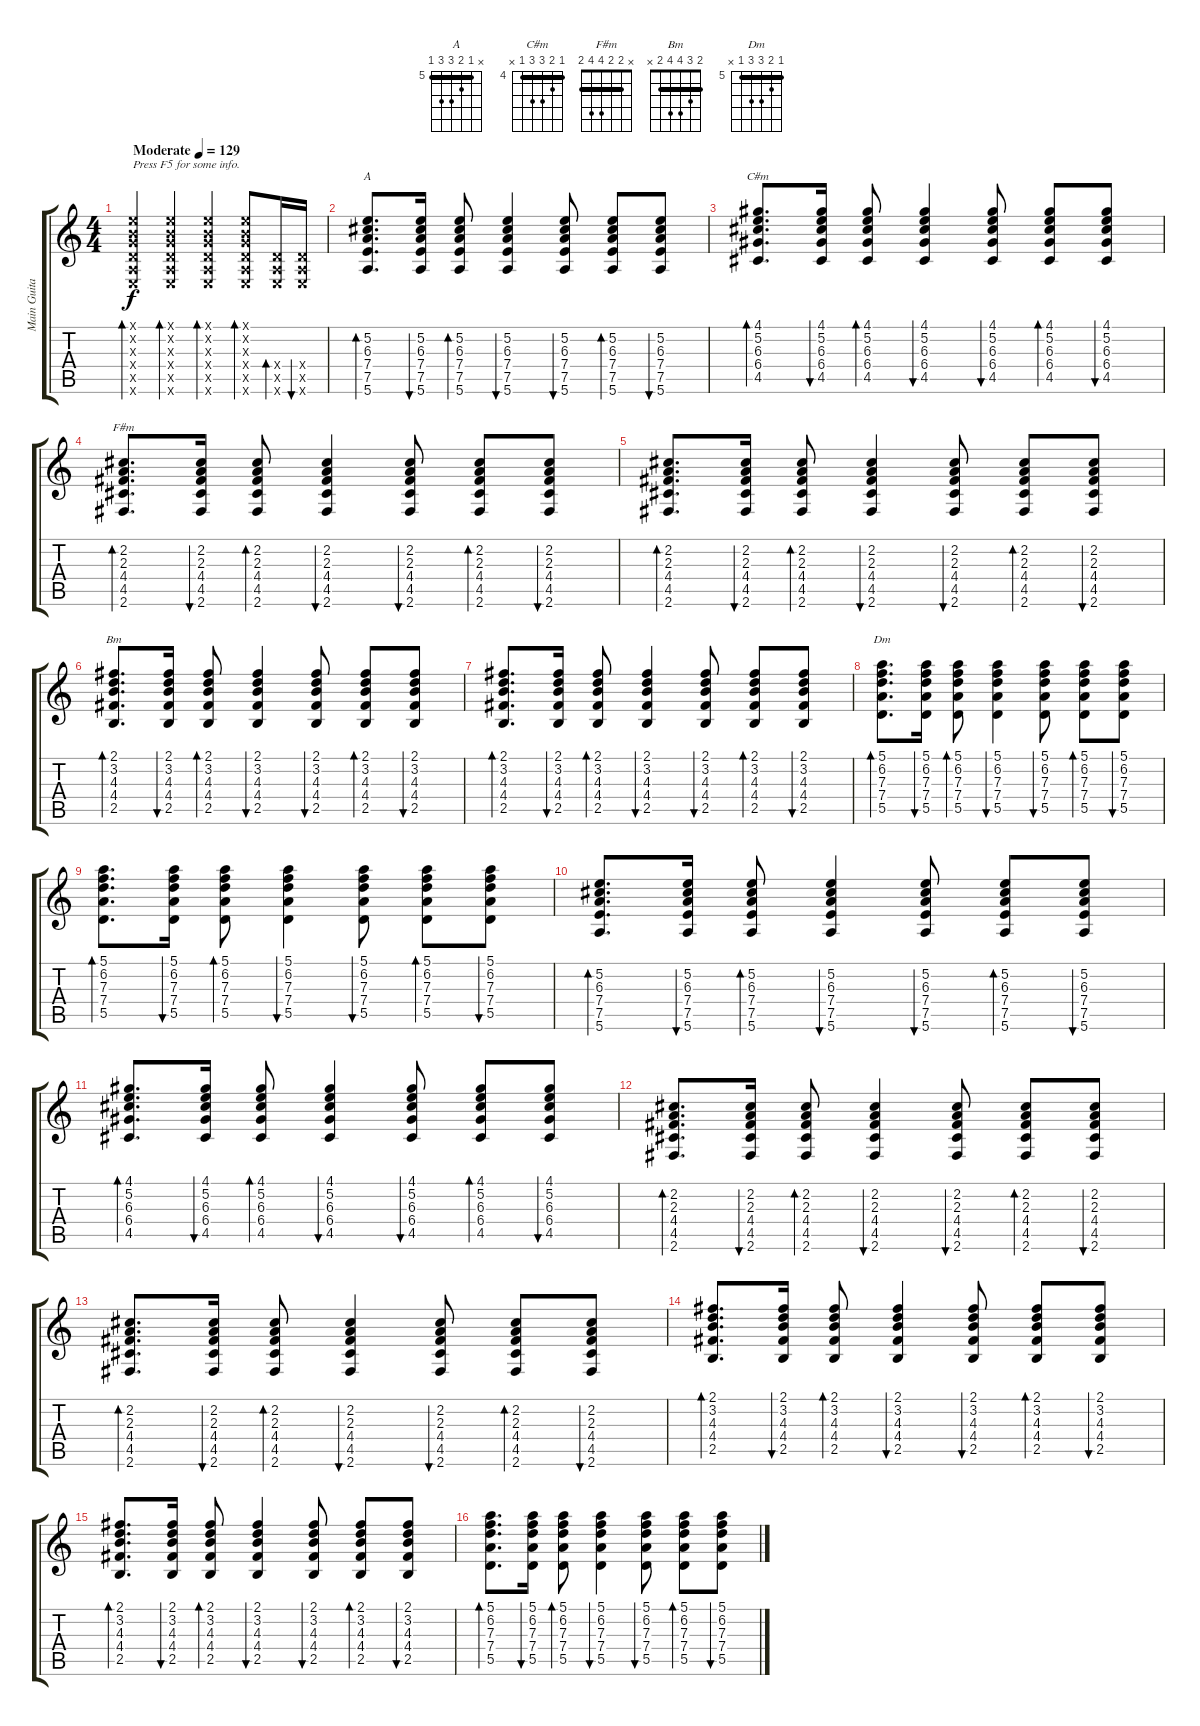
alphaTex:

\track ("Main Guitar" "Main Guita") {instrument acousticguitarnylon}
\staff {score tabs}
\tuning (E4 B3 G3 D3 A2 E2) {hide}
\chord ("A" x 5 6 7 7 5) {firstfret 5 barre 5}
\chord ("C#m" 4 5 6 6 4 x) {firstfret 4 barre 4}
\chord ("F#m" x 2 2 4 4 2) {barre 2}
\chord ("Bm" 2 3 4 4 2 x) {barre 2}
\chord ("Dm" 5 6 7 7 5 x) {firstfret 5 barre 5}
\ts (4 4)
\tempo (129 "Moderate")
\clef g2
\ks c
(0.1{x} 0.2{x} 0.3{x} 0.4{x} 0.5{x} 0.6{x}).4{bd 60 txt "Press F5 for some info." dy f instrument acousticguitarnylon} (0.1{x} 0.2{x} 0.3{x} 0.4{x} 0.5{x} 0.6{x}).4{bd 60} (0.1{x} 0.2{x} 0.3{x} 0.4{x} 0.5{x} 0.6{x}).4{bd 60} (0.1{x} 0.2{x} 0.3{x} 0.4{x} 0.5{x} 0.6{x}).8{bd 60} (0.4{x} 0.5{x} 0.6{x}).16{bd 60} (0.4{x} 0.5{x} 0.6{x}).16{bu 60} |
(5.2 6.3 7.4 7.5 5.6).8{d bd 60 ch "A"} (5.2 6.3 7.4 7.5 5.6).16{bu 60} (5.2 6.3 7.4 7.5 5.6).8{bd 60} (5.2 6.3 7.4 7.5 5.6).4{bu 60} (5.2 6.3 7.4 7.5 5.6).8{bu 60} (5.2 6.3 7.4 7.5 5.6).8{bd 60} (5.2 6.3 7.4 7.5 5.6).8{bu 60} |
(4.1 5.2 6.3 6.4 4.5).8{d bd 60 ch "C#m"} (4.1 5.2 6.3 6.4 4.5).16{bu 60} (4.1 5.2 6.3 6.4 4.5).8{bd 60} (4.1 5.2 6.3 6.4 4.5).4{bu 60} (4.1 5.2 6.3 6.4 4.5).8{bu 60} (4.1 5.2 6.3 6.4 4.5).8{bd 60} (4.1 5.2 6.3 6.4 4.5).8{bu 60} |
(2.2 2.3 4.4 4.5 2.6).8{d bd 60 ch "F#m"} (2.2 2.3 4.4 4.5 2.6).16{bu 60} (2.2 2.3 4.4 4.5 2.6).8{bd 60} (2.2 2.3 4.4 4.5 2.6).4{bu 60} (2.2 2.3 4.4 4.5 2.6).8{bu 60} (2.2 2.3 4.4 4.5 2.6).8{bd 60} (2.2 2.3 4.4 4.5 2.6).8{bu 60} |
(2.2 2.3 4.4 4.5 2.6).8{d bd 60} (2.2 2.3 4.4 4.5 2.6).16{bu 60} (2.2 2.3 4.4 4.5 2.6).8{bd 60} (2.2 2.3 4.4 4.5 2.6).4{bu 60} (2.2 2.3 4.4 4.5 2.6).8{bu 60} (2.2 2.3 4.4 4.5 2.6).8{bd 60} (2.2 2.3 4.4 4.5 2.6).8{bu 60} |
(2.1 3.2 4.3 4.4 2.5).8{d bd 60 ch "Bm"} (2.1 3.2 4.3 4.4 2.5).16{bu 60} (2.1 3.2 4.3 4.4 2.5).8{bd 60} (2.1 3.2 4.3 4.4 2.5).4{bu 60} (2.1 3.2 4.3 4.4 2.5).8{bu 60} (2.1 3.2 4.3 4.4 2.5).8{bd 60} (2.1 3.2 4.3 4.4 2.5).8{bu 60} |
(2.1 3.2 4.3 4.4 2.5).8{d bd 60} (2.1 3.2 4.3 4.4 2.5).16{bu 60} (2.1 3.2 4.3 4.4 2.5).8{bd 60} (2.1 3.2 4.3 4.4 2.5).4{bu 60} (2.1 3.2 4.3 4.4 2.5).8{bu 60} (2.1 3.2 4.3 4.4 2.5).8{bd 60} (2.1 3.2 4.3 4.4 2.5).8{bu 60} |
(5.1 6.2 7.3 7.4 5.5).8{d bd 60 ch "Dm"} (5.1 6.2 7.3 7.4 5.5).16{bu 60} (5.1 6.2 7.3 7.4 5.5).8{bd 60} (5.1 6.2 7.3 7.4 5.5).4{bu 60} (5.1 6.2 7.3 7.4 5.5).8{bu 60} (5.1 6.2 7.3 7.4 5.5).8{bd 60} (5.1 6.2 7.3 7.4 5.5).8{bu 60} |
(5.1 6.2 7.3 7.4 5.5).8{d bd 60} (5.1 6.2 7.3 7.4 5.5).16{bu 60} (5.1 6.2 7.3 7.4 5.5).8{bd 60} (5.1 6.2 7.3 7.4 5.5).4{bu 60} (5.1 6.2 7.3 7.4 5.5).8{bu 60} (5.1 6.2 7.3 7.4 5.5).8{bd 60} (5.1 6.2 7.3 7.4 5.5).8{bu 60} |
(5.2 6.3 7.4 7.5 5.6).8{d bd 60} (5.2 6.3 7.4 7.5 5.6).16{bu 60} (5.2 6.3 7.4 7.5 5.6).8{bd 60} (5.2 6.3 7.4 7.5 5.6).4{bu 60} (5.2 6.3 7.4 7.5 5.6).8{bu 60} (5.2 6.3 7.4 7.5 5.6).8{bd 60} (5.2 6.3 7.4 7.5 5.6).8{bu 60} |
(4.1 5.2 6.3 6.4 4.5).8{d bd 60} (4.1 5.2 6.3 6.4 4.5).16{bu 60} (4.1 5.2 6.3 6.4 4.5).8{bd 60} (4.1 5.2 6.3 6.4 4.5).4{bu 60} (4.1 5.2 6.3 6.4 4.5).8{bu 60} (4.1 5.2 6.3 6.4 4.5).8{bd 60} (4.1 5.2 6.3 6.4 4.5).8{bu 60} |
(2.2 2.3 4.4 4.5 2.6).8{d bd 60} (2.2 2.3 4.4 4.5 2.6).16{bu 60} (2.2 2.3 4.4 4.5 2.6).8{bd 60} (2.2 2.3 4.4 4.5 2.6).4{bu 60} (2.2 2.3 4.4 4.5 2.6).8{bu 60} (2.2 2.3 4.4 4.5 2.6).8{bd 60} (2.2 2.3 4.4 4.5 2.6).8{bu 60} |
(2.2 2.3 4.4 4.5 2.6).8{d bd 60} (2.2 2.3 4.4 4.5 2.6).16{bu 60} (2.2 2.3 4.4 4.5 2.6).8{bd 60} (2.2 2.3 4.4 4.5 2.6).4{bu 60} (2.2 2.3 4.4 4.5 2.6).8{bu 60} (2.2 2.3 4.4 4.5 2.6).8{bd 60} (2.2 2.3 4.4 4.5 2.6).8{bu 60} |
(2.1 3.2 4.3 4.4 2.5).8{d bd 60} (2.1 3.2 4.3 4.4 2.5).16{bu 60} (2.1 3.2 4.3 4.4 2.5).8{bd 60} (2.1 3.2 4.3 4.4 2.5).4{bu 60} (2.1 3.2 4.3 4.4 2.5).8{bu 60} (2.1 3.2 4.3 4.4 2.5).8{bd 60} (2.1 3.2 4.3 4.4 2.5).8{bu 60} |
(2.1 3.2 4.3 4.4 2.5).8{d bd 60} (2.1 3.2 4.3 4.4 2.5).16{bu 60} (2.1 3.2 4.3 4.4 2.5).8{bd 60} (2.1 3.2 4.3 4.4 2.5).4{bu 60} (2.1 3.2 4.3 4.4 2.5).8{bu 60} (2.1 3.2 4.3 4.4 2.5).8{bd 60} (2.1 3.2 4.3 4.4 2.5).8{bu 60} |
(5.1 6.2 7.3 7.4 5.5).8{d bd 60} (5.1 6.2 7.3 7.4 5.5).16{bu 60} (5.1 6.2 7.3 7.4 5.5).8{bd 60} (5.1 6.2 7.3 7.4 5.5).4{bu 60} (5.1 6.2 7.3 7.4 5.5).8{bu 60} (5.1 6.2 7.3 7.4 5.5).8{bd 60} (5.1 6.2 7.3 7.4 5.5).8{bu 60}
